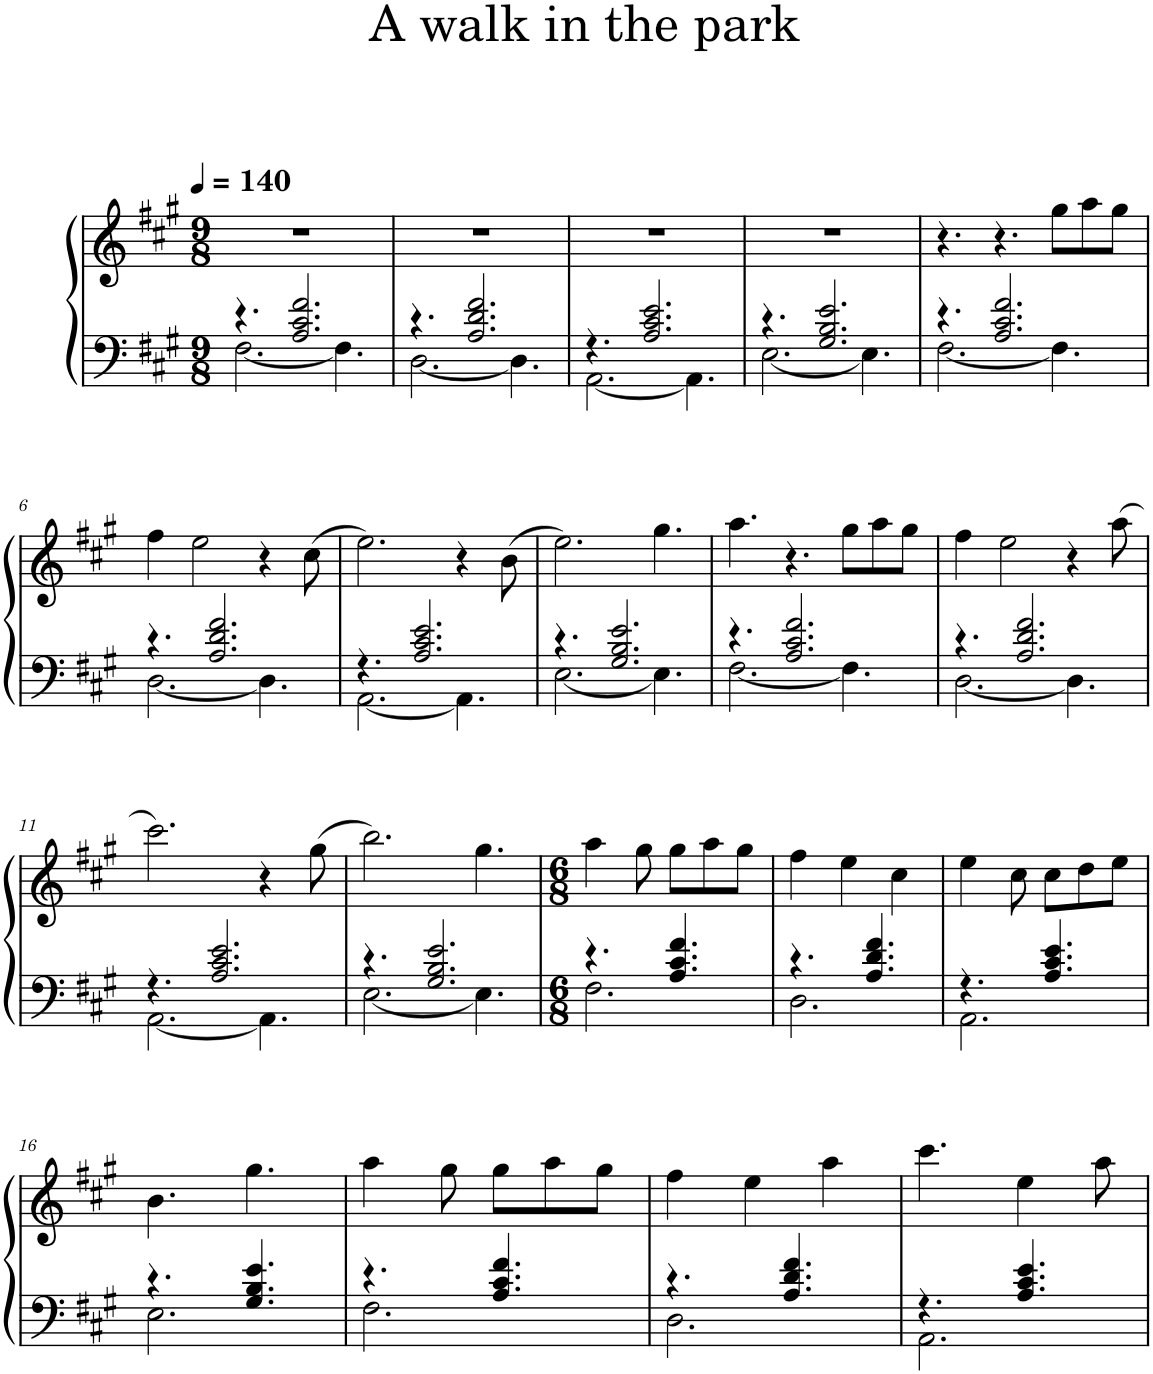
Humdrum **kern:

**kern	**kern
*part1	*part1
*staff2	*staff1
*I"Piano	*
*I'Pno.	*
*clefF4	*clefG2
*k[f#c#g#]	*k[f#c#g#]
*A:	*A:
*M9/8	*M9/8
*MM140	*MM140
=1	=1
*^	*
4.r	[2.F#\	8%9r
2.A/ 2.c#/ 2.f#/	.	.
.	4.F#\]	.
=2	=2	=2
4.r	[2.D\	8%9r
2.A/ 2.d/ 2.f#/	.	.
.	4.D\]	.
=3	=3	=3
4.r	[2.AA\	8%9r
2.A/ 2.c#/ 2.e/	.	.
.	4.AA\]	.
=4	=4	=4
4.r	[2.E\	8%9r
2.G#/ 2.B/ 2.e/	.	.
.	4.E\]	.
=5	=5	=5
4.r	[2.F#\	4.r
2.A/ 2.c#/ 2.f#/	.	4.r
.	4.F#\]	8gg#\L
.	.	8aa\
.	.	8gg#\J
!!LO:LB:g=z
=6	=6	=6
4.r	[2.D\	4ff#\
.	.	2ee\
2.A/ 2.d/ 2.f#/	.	.
.	4.D\]	4r
.	.	(>8cc#\
=7	=7	=7
4.r	[2.AA\	2.ee\)
2.A/ 2.c#/ 2.e/	.	.
.	4.AA\]	4r
.	.	(>8b\
=8	=8	=8
4.r	[2.E\	2.ee\)
2.G#/ 2.B/ 2.e/	.	.
.	4.E\]	4.gg#\
=9	=9	=9
4.r	[2.F#\	4.aa\
2.A/ 2.c#/ 2.f#/	.	4.r
.	4.F#\]	8gg#\L
.	.	8aa\
.	.	8gg#\J
=10	=10	=10
4.r	[2.D\	4ff#\
.	.	2ee\
2.A/ 2.d/ 2.f#/	.	.
.	4.D\]	4r
.	.	(>8aa\
!!LO:LB:g=z
=11	=11	=11
4.r	[2.AA\	2.ccc#\)
2.A/ 2.c#/ 2.e/	.	.
.	4.AA\]	4r
.	.	(>8gg#\
=12	=12	=12
4.r	[2.E\	2.bb\)
2.G#/ 2.B/ 2.e/	.	.
.	4.E\]	4.gg#\
=13	=13	=13
*M6/8	*	*M6/8
4.r	2.F#\	4aa\
.	.	8gg#\
4.A/ 4.c#/ 4.f#/	.	8gg#\L
.	.	8aa\
.	.	8gg#\J
=14	=14	=14
4.r	2.D\	4ff#\
.	.	4ee\
4.A/ 4.d/ 4.f#/	.	.
.	.	4cc#\
=15	=15	=15
4.r	2.AA\	4ee\
.	.	8cc#\
4.A/ 4.c#/ 4.e/	.	8cc#\L
.	.	8dd\
.	.	8ee\J
!!LO:LB:g=z
=16	=16	=16
4.r	2.E\	4.b\
4.G#/ 4.B/ 4.e/	.	4.gg#\
=17	=17	=17
4.r	2.F#\	4aa\
.	.	8gg#\
4.A/ 4.c#/ 4.f#/	.	8gg#\L
.	.	8aa\
.	.	8gg#\J
=18	=18	=18
4.r	2.D\	4ff#\
.	.	4ee\
4.A/ 4.d/ 4.f#/	.	.
.	.	4aa\
=19	=19	=19
4.r	2.AA\	4.ccc#\
4.A/ 4.c#/ 4.e/	.	4ee\
.	.	8aa\
*v	*v	*
=	=
*-	*-
